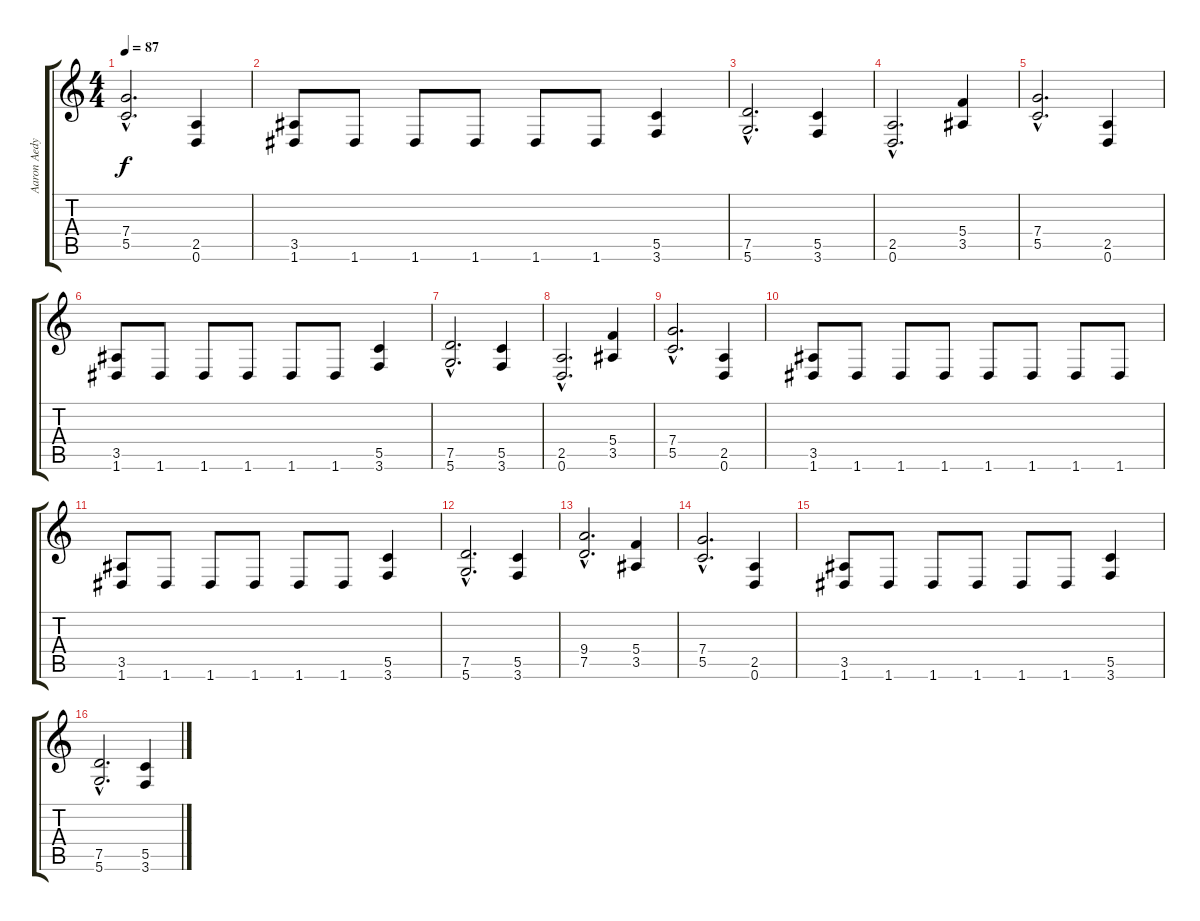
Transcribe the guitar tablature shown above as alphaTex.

\track ("Aaron Aedy" "Aaron Aedy") {instrument distortionguitar}
\staff {score tabs}
\tuning (D4 A3 F3 C3 G2 D2) {hide}
\ts (4 4)
\tempo 87
\clef g2
\ks c
(7.4{hac} 5.5{hac}).2{d dy f} (2.5 0.6).4 |
(3.5 1.6).8 1.6.8 1.6.8 1.6.8 1.6.8 1.6.8 (5.5 3.6).4 |
(7.5{hac} 5.6{hac}).2{d volume 16 balance 8} (5.5 3.6).4 |
(2.5{hac} 0.6{hac}).2{d} (5.4 3.5).4 |
(7.4{hac} 5.5{hac}).2{d} (2.5 0.6).4 |
(3.5 1.6).8 1.6.8 1.6.8 1.6.8 1.6.8 1.6.8 (5.5 3.6).4 |
(7.5{hac} 5.6{hac}).2{d volume 16 balance 8} (5.5 3.6).4 |
(2.5{hac} 0.6{hac}).2{d} (5.4 3.5).4 |
(7.4{hac} 5.5{hac}).2{d} (2.5 0.6).4 |
(3.5 1.6).8 1.6.8 1.6.8 1.6.8 1.6.8 1.6.8 1.6.8 1.6.8 |
(3.5 1.6).8 1.6.8 1.6.8 1.6.8 1.6.8 1.6.8 (5.5 3.6).4 |
(7.5{hac} 5.6{hac}).2{d volume 16 balance 8} (5.5 3.6).4 |
(9.4{hac} 7.5{hac}).2{d} (5.4 3.5).4 |
(7.4{hac} 5.5{hac}).2{d} (2.5 0.6).4 |
(3.5 1.6).8 1.6.8 1.6.8 1.6.8 1.6.8 1.6.8 (5.5 3.6).4 |
(7.5{hac} 5.6{hac}).2{d} (5.5 3.6).4
